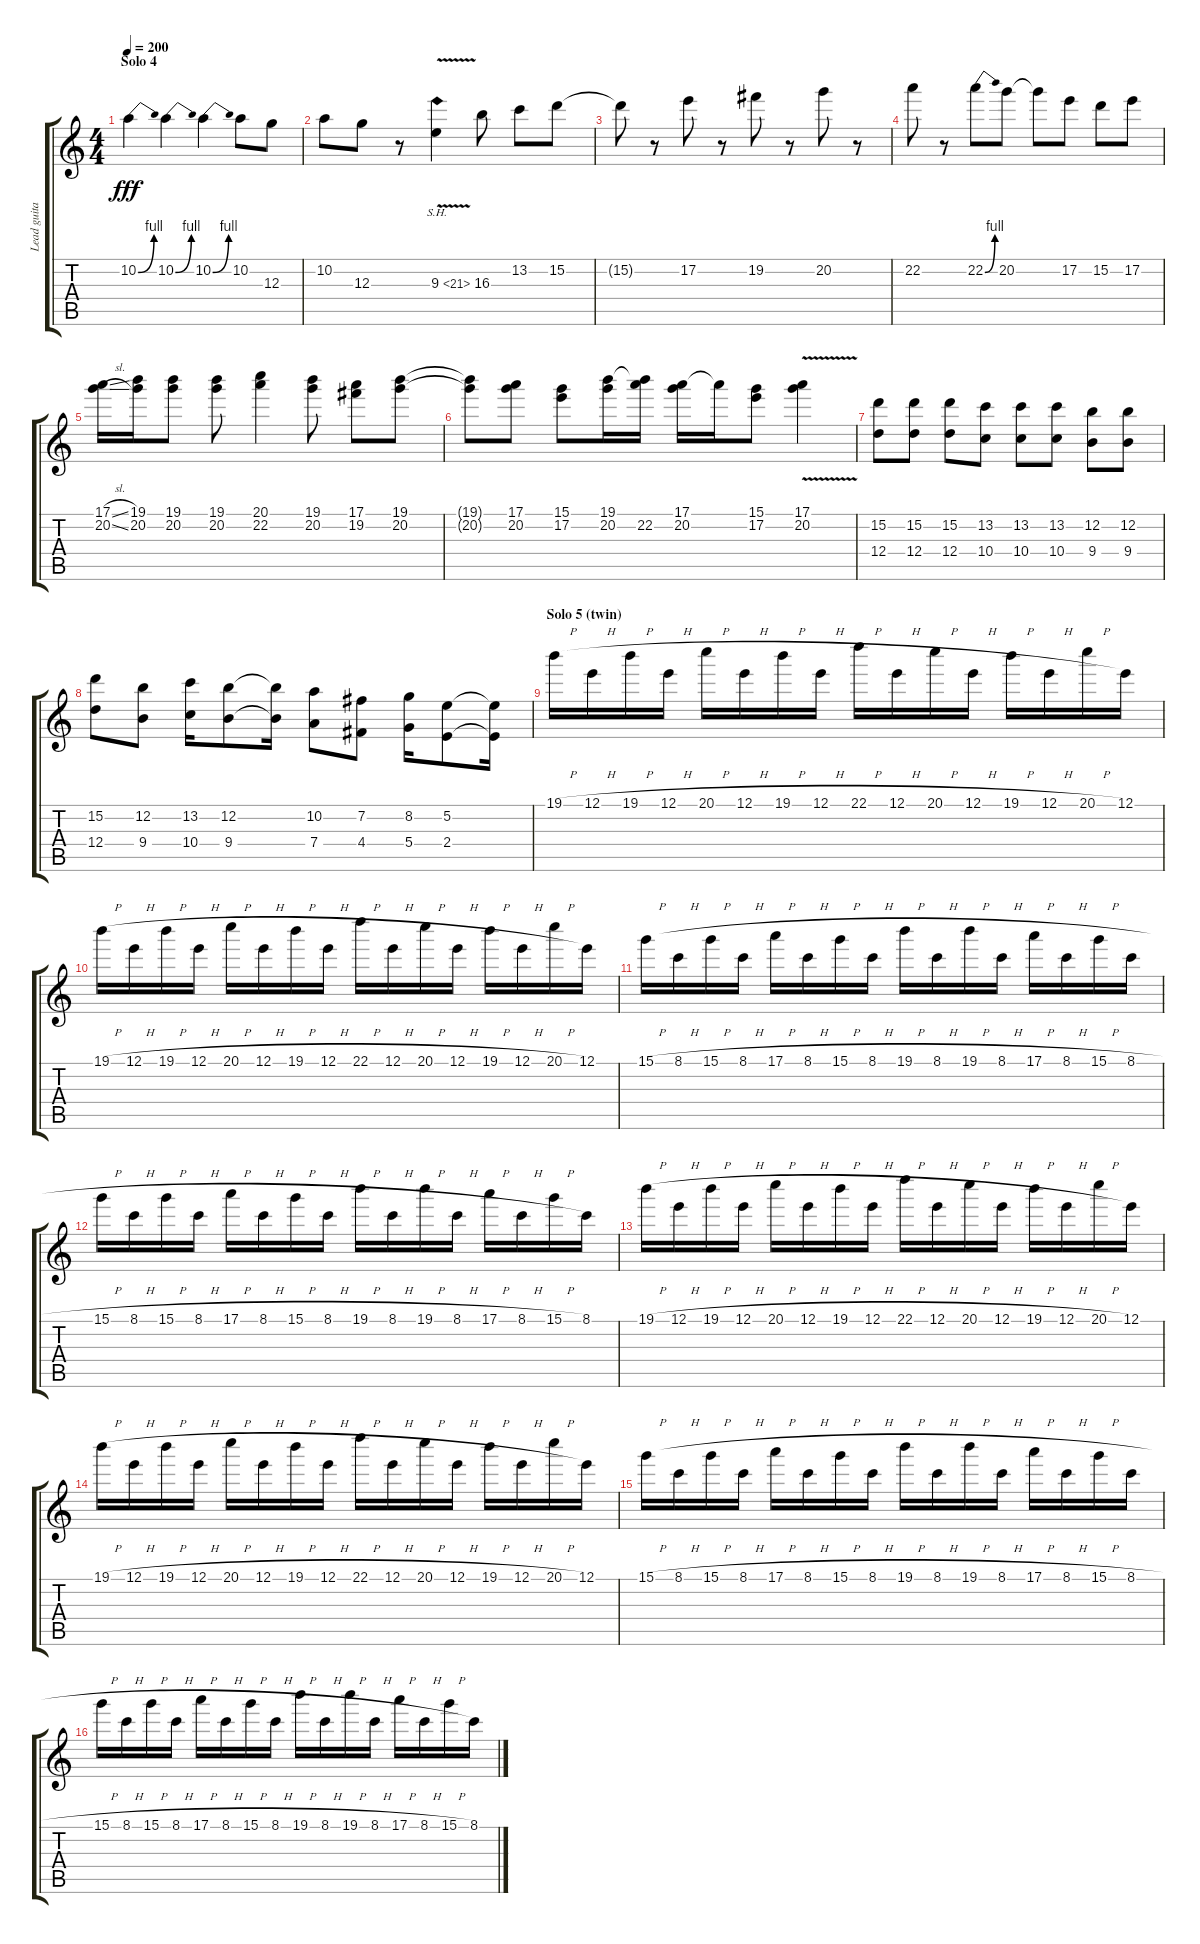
\track ("Lead guitar (Totman)" "Lead guita") {instrument distortionguitar}
\staff {score tabs}
\tuning (E4 B3 G3 D3 A2 E2) {hide}
\ts (4 4)
\section ("" "Solo 4")
\tempo 200
\clef g2
\ks c
10.2{be (bend 0 0 60 4)}.4{dy fff volume 16} 10.2{be (bend 0 0 60 4)}.4 10.2{be (bend 0 0 60 4)}.4 10.2.8 12.3.8 |
10.2.8 12.3.8 r.8 9.3{sh 12 v}.4 16.3.8 13.2.8 15.2.8 |
15.2{t}.8 r.8 17.2.8 r.8 19.2.8 r.8 20.2.8 r.8 |
22.2.8 r.8 22.2{be (bend 0 0 60 4)}.8 20.2.8 20.2{t}.8 17.2.8 15.2.8 17.2.8 |
(17.1{sl} 20.2{sl}).16 (19.1 20.2).16 (19.1 20.2).8 (19.1 20.2).8 (20.1 22.2).4 (19.1 20.2).8 (17.1 19.2).8 (19.1 20.2).8 |
(19.1{t} 20.2{t}).8 (17.1 20.2).8 (15.1 17.2).8 (19.1 20.2).16 (19.1{t} 22.2).16 (17.1 20.2).16 17.1{t}.16 (15.1 17.2).8 (17.1{v} 20.2{v}).4 |
(15.2 12.4).8 (15.2 12.4).8 (15.2 12.4).8 (13.2 10.4).8 (13.2 10.4).8 (13.2 10.4).8 (12.2 9.4).8 (12.2 9.4).8 |
(15.2 12.4).8 (12.2 9.4).8 (13.2 10.4).16 (12.2 9.4).8 (12.2{t} 9.4{t}).16 (10.2 7.4).8 (7.2 4.4).8 (8.2 5.4).16 (5.2 2.4).8 (5.2{t} 2.4{t}).16 |
\section ("" "Solo 5 (twin)")
19.1{h}.16{volume 10} 12.1{h}.16 19.1{h}.16 12.1{h}.16 20.1{h}.16 12.1{h}.16 19.1{h}.16 12.1{h}.16 22.1{h}.16 12.1{h}.16 20.1{h}.16 12.1{h}.16 19.1{h}.16 12.1{h}.16 20.1{h}.16 12.1.16 |
19.1{h}.16 12.1{h}.16 19.1{h}.16 12.1{h}.16 20.1{h}.16 12.1{h}.16 19.1{h}.16 12.1{h}.16 22.1{h}.16 12.1{h}.16 20.1{h}.16 12.1{h}.16 19.1{h}.16 12.1{h}.16 20.1{h}.16 12.1.16 |
15.1{h}.16 8.1{h}.16 15.1{h}.16 8.1{h}.16 17.1{h}.16 8.1{h}.16 15.1{h}.16 8.1{h}.16 19.1{h}.16 8.1{h}.16 19.1{h}.16 8.1{h}.16 17.1{h}.16 8.1{h}.16 15.1{h}.16 8.1{h}.16 |
15.1{h}.16 8.1{h}.16 15.1{h}.16 8.1{h}.16 17.1{h}.16 8.1{h}.16 15.1{h}.16 8.1{h}.16 19.1{h}.16 8.1{h}.16 19.1{h}.16 8.1{h}.16 17.1{h}.16 8.1{h}.16 15.1{h}.16 8.1.16 |
19.1{h}.16 12.1{h}.16 19.1{h}.16 12.1{h}.16 20.1{h}.16 12.1{h}.16 19.1{h}.16 12.1{h}.16 22.1{h}.16 12.1{h}.16 20.1{h}.16 12.1{h}.16 19.1{h}.16 12.1{h}.16 20.1{h}.16 12.1.16 |
19.1{h}.16 12.1{h}.16 19.1{h}.16 12.1{h}.16 20.1{h}.16 12.1{h}.16 19.1{h}.16 12.1{h}.16 22.1{h}.16 12.1{h}.16 20.1{h}.16 12.1{h}.16 19.1{h}.16 12.1{h}.16 20.1{h}.16 12.1.16 |
15.1{h}.16 8.1{h}.16 15.1{h}.16 8.1{h}.16 17.1{h}.16 8.1{h}.16 15.1{h}.16 8.1{h}.16 19.1{h}.16 8.1{h}.16 19.1{h}.16 8.1{h}.16 17.1{h}.16 8.1{h}.16 15.1{h}.16 8.1{h}.16 |
15.1{h}.16 8.1{h}.16 15.1{h}.16 8.1{h}.16 17.1{h}.16 8.1{h}.16 15.1{h}.16 8.1{h}.16 19.1{h}.16 8.1{h}.16 19.1{h}.16 8.1{h}.16 17.1{h}.16 8.1{h}.16 15.1{h}.16 8.1.16
